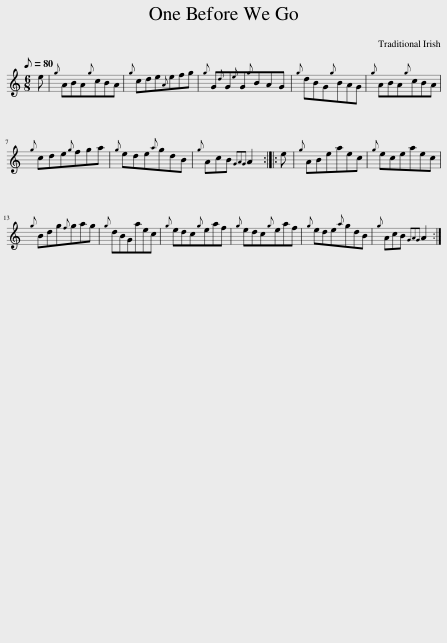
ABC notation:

X:1
L:1/8
Q:1/8=80
M:6/8
I:linebreak $
K:C
V:1 treble
V:1
 e |{g} ABA{g}cBA |{g} cde{A}efg |{g} G{d}G{e}G{g}BAG |{g} dBG{g}BAG | %5
{g} ABA{g}cBA |${g} cde{g}fga |{g} ede{a}gdB |{g} AcB{GAG} A2 :: e | %10
{g} ABeaec |{g} eceaec |${g} Bdg{f}gag |{g} dBGaec |{g} edc{g}eaf | %15
{g} edc{g}eaf |{g} ede{a}gdB |{g} AcB{GAG} A2 :| %18
